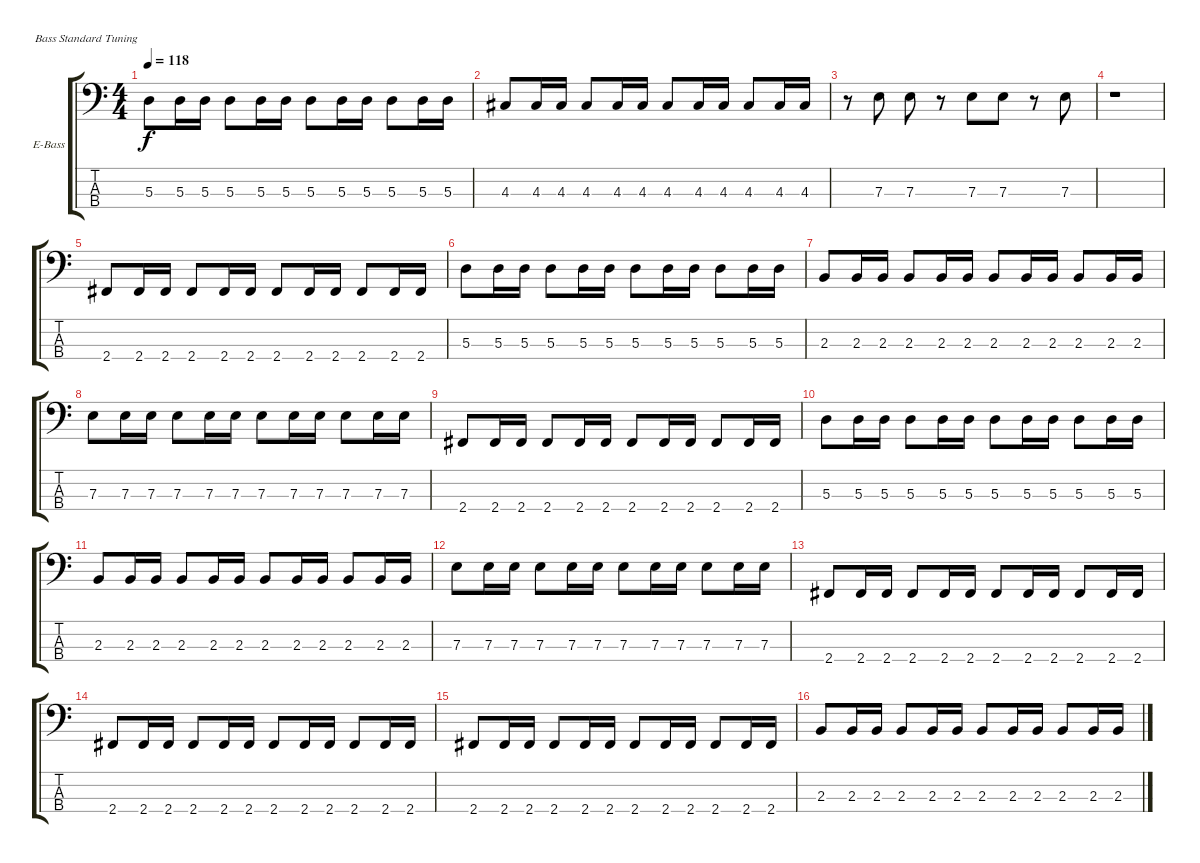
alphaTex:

\bracketExtendMode groupsimilarinstruments
\firstSystemTrackNameOrientation horizontal
\otherSystemsTrackNameOrientation horizontal
\track ("Bass gtr" "E-Bass") {instrument electricbasspick}
\staff {score tabs}
\tuning (G2 D2 A1 E1)
\ts (4 4)
\tempo 118
\clef f4
\ks c
5.3.8{dy f} 5.3.16 5.3.16 5.3.8 5.3.16 5.3.16 5.3.8 5.3.16 5.3.16 5.3.8 5.3.16 5.3.16 |
4.3.8 4.3.16 4.3.16 4.3.8 4.3.16 4.3.16 4.3.8 4.3.16 4.3.16 4.3.8 4.3.16 4.3.16 |
r.8 7.3.8 7.3.8 r.8 7.3.8 7.3.8 r.8 7.3.8 |
r.1 |
2.4.8 2.4.16 2.4.16 2.4.8 2.4.16 2.4.16 2.4.8 2.4.16 2.4.16 2.4.8 2.4.16 2.4.16 |
5.3.8 5.3.16 5.3.16 5.3.8 5.3.16 5.3.16 5.3.8 5.3.16 5.3.16 5.3.8 5.3.16 5.3.16 |
2.3.8 2.3.16 2.3.16 2.3.8 2.3.16 2.3.16 2.3.8 2.3.16 2.3.16 2.3.8 2.3.16 2.3.16 |
7.3.8 7.3.16 7.3.16 7.3.8 7.3.16 7.3.16 7.3.8 7.3.16 7.3.16 7.3.8 7.3.16 7.3.16 |
2.4.8 2.4.16 2.4.16 2.4.8 2.4.16 2.4.16 2.4.8 2.4.16 2.4.16 2.4.8 2.4.16 2.4.16 |
5.3.8 5.3.16 5.3.16 5.3.8 5.3.16 5.3.16 5.3.8 5.3.16 5.3.16 5.3.8 5.3.16 5.3.16 |
2.3.8 2.3.16 2.3.16 2.3.8 2.3.16 2.3.16 2.3.8 2.3.16 2.3.16 2.3.8 2.3.16 2.3.16 |
7.3.8 7.3.16 7.3.16 7.3.8 7.3.16 7.3.16 7.3.8 7.3.16 7.3.16 7.3.8 7.3.16 7.3.16 |
2.4.8 2.4.16 2.4.16 2.4.8 2.4.16 2.4.16 2.4.8 2.4.16 2.4.16 2.4.8 2.4.16 2.4.16 |
2.4.8 2.4.16 2.4.16 2.4.8 2.4.16 2.4.16 2.4.8 2.4.16 2.4.16 2.4.8 2.4.16 2.4.16 |
2.4.8 2.4.16 2.4.16 2.4.8 2.4.16 2.4.16 2.4.8 2.4.16 2.4.16 2.4.8 2.4.16 2.4.16 |
2.3.8 2.3.16 2.3.16 2.3.8 2.3.16 2.3.16 2.3.8 2.3.16 2.3.16 2.3.8 2.3.16 2.3.16
